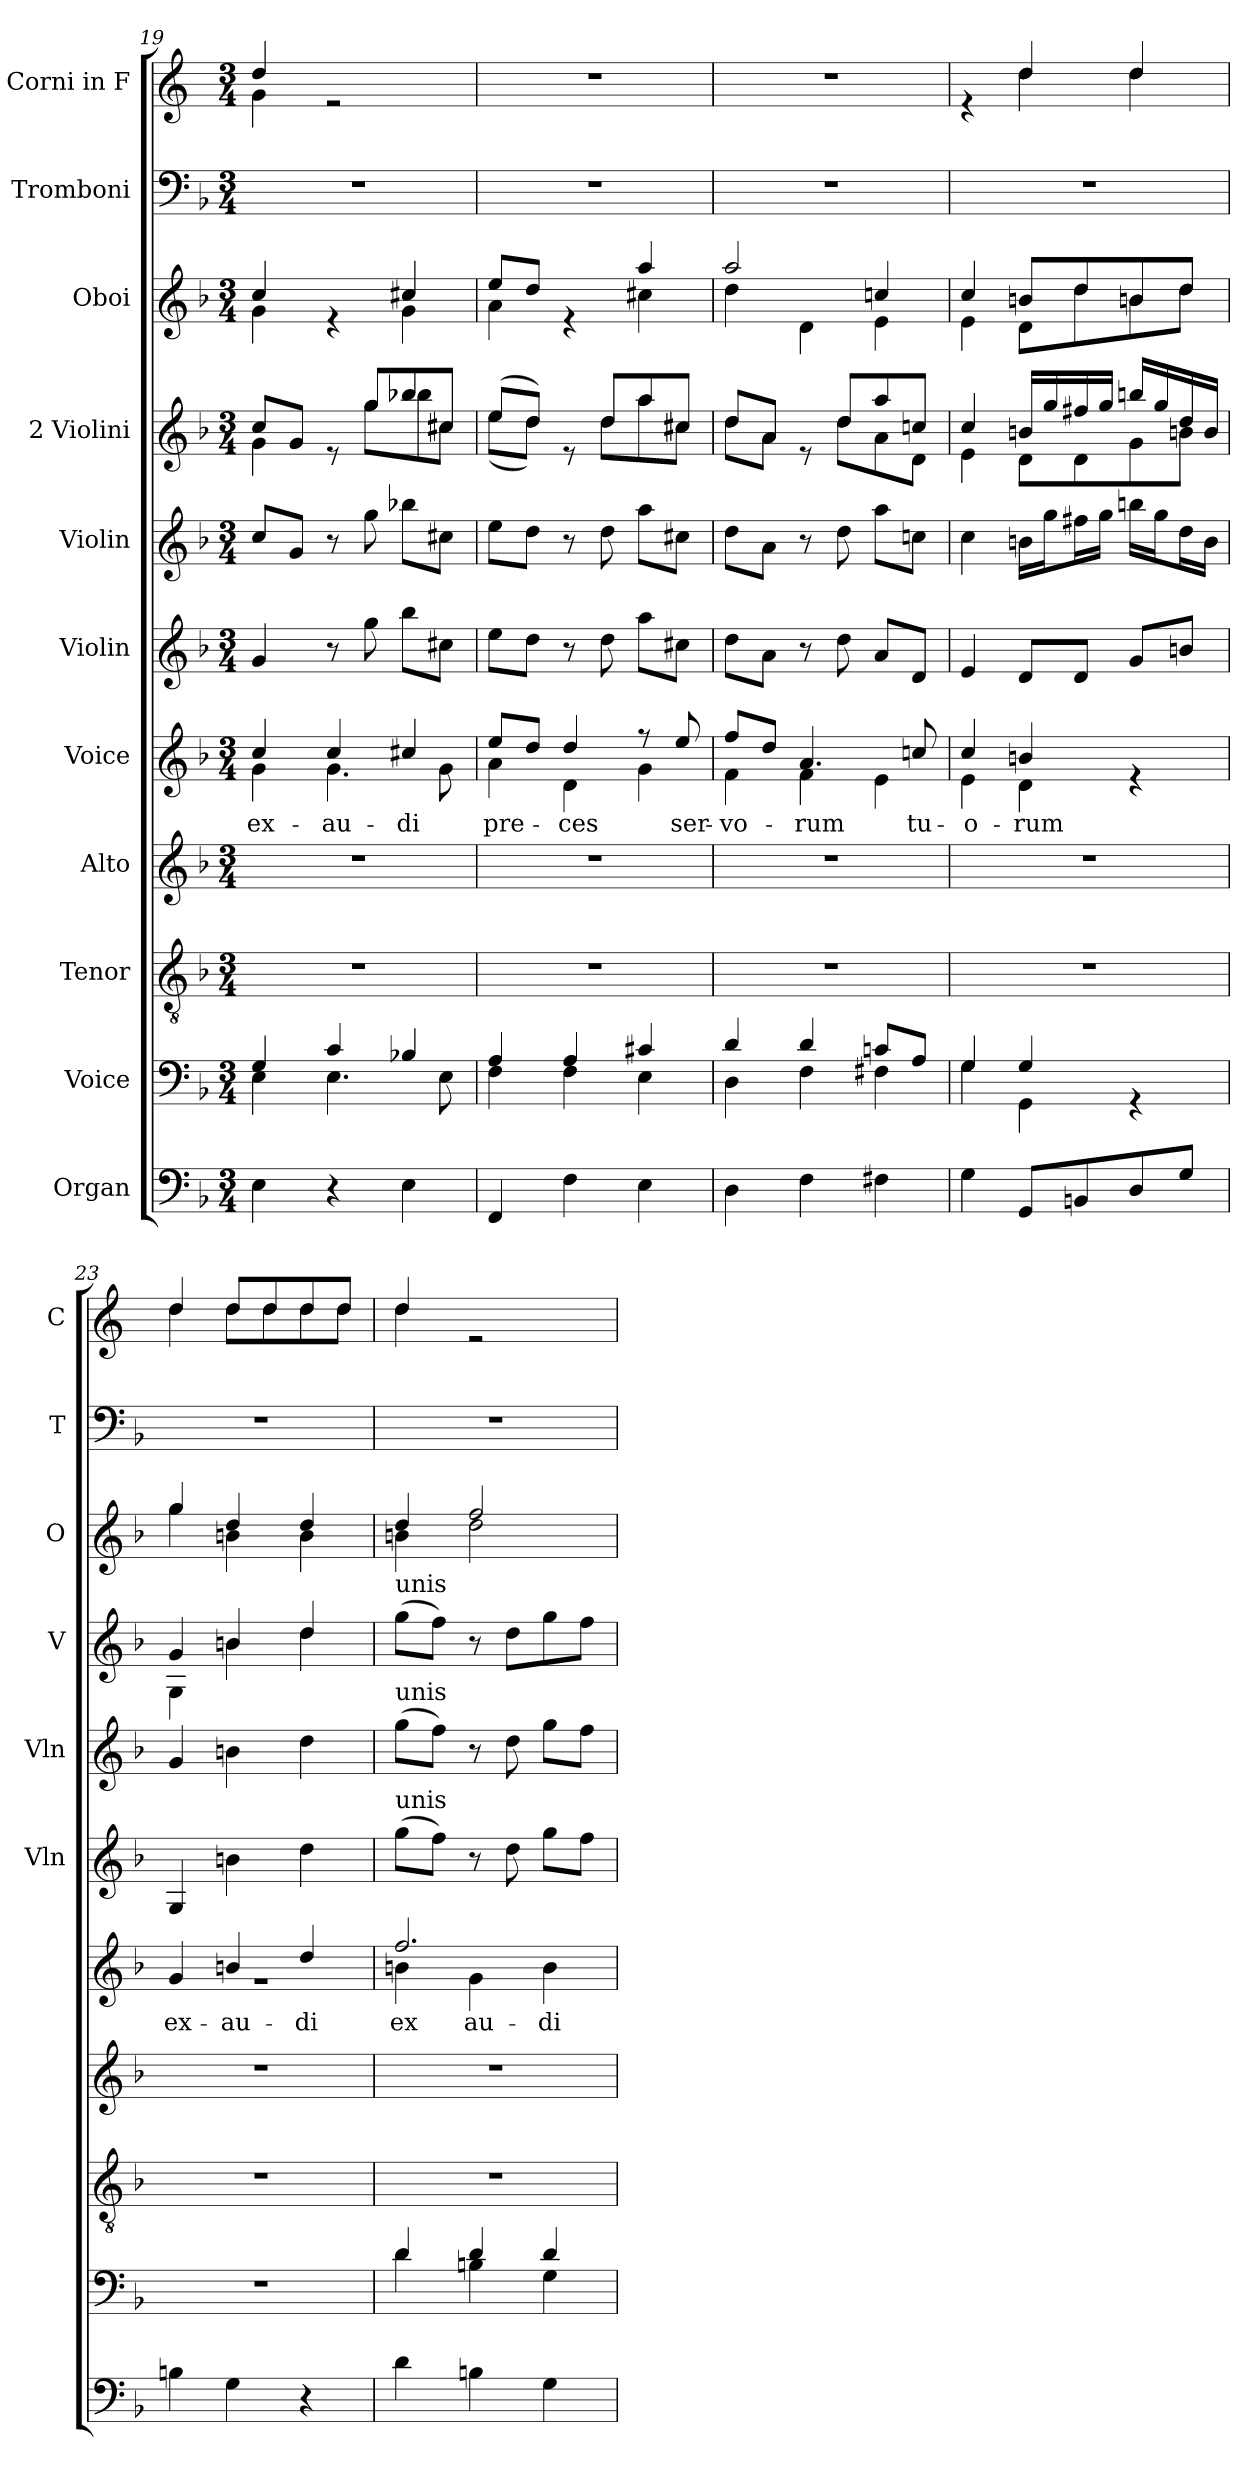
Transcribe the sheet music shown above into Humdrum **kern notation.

**kern	**kern	**kern	**kern	**kern	**text	**kern	**kern	**kern	**kern	**kern	**kern
*part11	*part10	*part9	*part8	*part7	*part7	*part6	*part5	*part4	*part3	*part2	*part1
*staff11	*staff10	*staff9	*staff8	*staff7	*staff7	*staff6	*staff5	*staff4	*staff3	*staff2	*staff1
*I"Organ	*I"Voice	*I"Tenor	*I"Alto	*I"Voice	*	*I"Violin	*I"Violin	*I"2 Violini	*I"Oboi	*I"Tromboni	*I"Corni in F
*	*	*	*	*	*	*I'Vln	*I'Vln	*I'V	*I'O	*I'T	*I'C
*clefF4	*clefF4	*clefGv2	*clefG2	*clefG2	*	*clefG2	*clefG2	*clefG2	*clefG2	*clefF4	*clefG2
*	*	*	*	*	*	*	*	*	*	*	*ITrd4c7
*k[b-]	*k[b-]	*k[b-]	*k[b-]	*k[b-]	*	*k[b-]	*k[b-]	*k[b-]	*k[b-]	*k[b-]	*k[b-]
*M3/4	*M3/4	*M3/4	*M3/4	*M3/4	*	*M3/4	*M3/4	*M3/4	*M3/4	*M3/4	*M3/4
=19	=19	=19	=19	=19	=19	=19	=19	=19	=19	=19	=19
*	*^	*	*	*	*	*	*	*	*	*	*
!	!	!	!	!	!	!LO:LY:b	!	!	!	!	!	!
*	*	*	*	*	*^	*	*	*	*^	*^	*	*^
4E\	4G/	4E\	2.r	2.r	4cc/	4g\	ex-	4g/	8cc/L	8cc/L	4g\	4cc/	4g\	2.r	4g/	4c\
.	.	.	.	.	.	.	.	.	8g/J	8g/J	.	.	.	.	.	.
!	!	!	!	!	!	!	!LO:LY:b	!	!	!	!	!	!	!	!	!
4r	4c/	4.E\	.	.	4cc/	4.g\	-au-	8r	8r	8re	8ryy	4re	4ryy	.	2re	2ryy
.	.	.	.	.	.	.	.	8gg\	8gg\	8gg/L	8gg\L	.	.	.	.	.
!	!	!	!	!	!	!	!LO:LY:b	!	!	!	!	!	!	!	!	!
4E\	4B-X/	.	.	.	4cc#X/	.	-di	8bb-\L	8bb-X\L	8bb-X/	8bb-\	4cc#X/	4g\	.	.	.
.	.	8E\	.	.	.	8g\	.	8cc#X\J	8cc#X\J	8cc#X/J	8cc#\J	.	.	.	.	.
*	*	*	*	*	*	*	*	*	*	*	*	*	*	*	*v	*v
=20	=20	=20	=20	=20	=20	=20	=20	=20	=20	=20	=20	=20	=20	=20	=20
!	!	!	!	!	!	!	!LO:LY:b	!	!	!	!	!	!	!	!
4FF/	4A/	4F\	2.r	2.r	8ee/L	4a\	pre-	8ee\L	8ee\L	(8ee/L	(8ee\L	8ee/L	4a\	2.r	2.r
.	.	.	.	.	8dd/J	.	.	8dd\J	8dd\J	8dd/J)	8dd\J)	8dd/J	.	.	.
!	!	!	!	!	!	!	!LO:LY:b	!	!	!	!	!	!	!	!
4F\	4A/	4F\	.	.	4dd/	4d\	-ces	8r	8r	8re	8ryy	4re	4ryy	.	.
.	.	.	.	.	.	.	.	8dd\	8dd\	8dd/L	8dd\L	.	.	.	.
4E\	4c#X/	4E\	.	.	8r	4g\	.	8aa\L	8aa\L	8aa/	8aa\	4aa/	4cc#X\	.	.
!	!	!	!	!	!	!	!LO:LY:b	!	!	!	!	!	!	!	!
.	.	.	.	.	8ee/	.	ser-	8cc#X\J	8cc#X\J	8cc#X/J	8cc#\J	.	.	.	.
=21	=21	=21	=21	=21	=21	=21	=21	=21	=21	=21	=21	=21	=21	=21	=21
!	!	!	!	!	!	!	!LO:LY:b	!	!	!	!	!	!	!	!
4D\	4d/	4D\	2.r	2.r	8ff/L	4f\	-vo-	8dd\L	8dd\L	8dd/L	8dd\L	2aa/	4dd\	2.r	2.r
.	.	.	.	.	8dd/J	.	.	8a\J	8a\J	8a/J	8a\J	.	.	.	.
!	!	!	!	!	!	!	!LO:LY:b	!	!	!	!	!	!	!	!
4F\	4d/	4F\	.	.	4.a/	4f\	-rum	8r	8r	8re	8ryy	.	4d\	.	.
.	.	.	.	.	.	.	.	8dd\	8dd\	8dd/L	8dd\L	.	.	.	.
4F#X\	8cn/L	4F#X\	.	.	.	4e\	.	8a/L	8aa\L	8aa/	8a\	4ccn/	4e\	.	.
!	!	!	!	!	!	!	!LO:LY:b	!	!	!	!	!	!	!	!
.	8A/J	.	.	.	8ccn/	.	tu-	8d/J	8ccn\J	8ccn/J	8d\J	.	.	.	.
=22	=22	=22	=22	=22	=22	=22	=22	=22	=22	=22	=22	=22	=22	=22	=22
!	!	!	!	!	!	!	!LO:LY:b	!	!	!	!	!	!	!	!
*	*	*	*	*	*	*	*	*	*	*	*	*	*	*	*^
4G\	4G/	4G\	2.r	2.r	4cc/	4e\	-o-	4e/	4cc\	4cc/	4e\	4cc/	4e\	2.r	4re	4ryy
!	!	!	!	!	!	!	!LO:LY:b	!	!	!	!	!	!	!	!	!
8GG/L	4G/	4GG\	.	.	4bn/	4d\	-rum	8d/L	16bn\LL	16bn/LL	8d\L	8bn/L	8d\L	.	4g/	4g\
.	.	.	.	.	.	.	.	.	16gg\J	16gg/	.	.	.	.	.	.
8BBn/	.	.	.	.	.	.	.	8d/J	16ff#X\L	16ff#X/	8d\	8dd/	8dd\	.	.	.
.	.	.	.	.	.	.	.	.	16gg\JJ	16gg/JJ	.	.	.	.	.	.
8D/	4rGG	4ryy	.	.	4re	4ryy	.	8g/L	16bbn\LL	16bbn/LL	8g\	8b/	8bn\	.	4g/	4g\
.	.	.	.	.	.	.	.	.	16gg\J	16gg/	.	.	.	.	.	.
8G/J	.	.	.	.	.	.	.	8bn/J	16dd\L	16dd/	8bn\J	8dd/J	8dd\J	.	.	.
.	.	.	.	.	.	.	.	.	16b\JJ	16b/JJ	.	.	.	.	.	.
*	*v	*v	*	*	*	*	*	*	*	*	*	*	*	*	*	*
=23	=23	=23	=23	=23	=23	=23	=23	=23	=23	=23	=23	=23	=23	=23	=23
!	!	!	!	!	!	!LO:LY:b	!	!	!	!	!	!	!	!	!
4Bn\	2.r	2.r	2.r	4g/	2.rg	ex-	4G/	4g/	4g/	4G\	4gg/	4gg\	2.r	4g/	4g\
!	!	!	!	!	!	!LO:LY:b	!	!	!	!	!	!	!	!	!
4G\	.	.	.	4bn/	.	-au-	4bn\	4bn\	4bn/	4b\	4dd/	4bn\	.	8g/L	8g\L
.	.	.	.	.	.	.	.	.	.	.	.	.	.	8g/	8g\
!	!	!	!	!	!	!LO:LY:b	!	!	!	!	!	!	!	!	!
4r	.	.	.	4dd/	.	-di	4dd\	4dd\	4dd/	4dd\	4dd/	4b\	.	8g/	8g\
.	.	.	.	.	.	.	.	.	.	.	.	.	.	8g/J	8g\J
*	*	*	*	*	*	*	*	*	*v	*v	*	*	*	*	*
!!LO:LB:g=z	!!
=24	=24	=24	=24	=24	=24	=24	=24	=24	=24	=24	=24	=24	=24	=24
*	*^	*	*	*	*	*	*	*	*	*	*	*	*	*
!	!	!	!	!	!	!	!	!	!	!LO:TX:a:t=unis	!	!	!	!	!
!	!	!	!	!	!	!	!	!	!LO:TX:a:t=unis	!	!	!	!	!	!
!	!	!	!	!	!	!	!	!LO:TX:a:t=unis	!	!	!	!	!	!	!
!	!	!	!	!	!	!	!LO:LY:b	!	!	!	!	!	!	!	!
!	!	!	!	!	!	!	!LO:LY:b	!	!	!	!	!	!	!	!
4d\	4d/	4d\	2.r	2.r	2.ff/	4bn\	ex-	(8gg\L	(8gg\L	(8gg\L	4dd/	4bn\	2.r	4g/	4g\
.	.	.	.	.	.	.	.	8ff\J)	8ff\J)	8ff\J)	.	.	.	.	.
!	!	!	!	!	!	!	!LO:LY:b	!	!	!	!	!	!	!	!
4Bn\	4d/	4Bn\	.	.	.	4g\	-au-	8r	8r	8r	2ff/	2dd\	.	2re	2ryy
.	.	.	.	.	.	.	.	8dd\	8dd\	8dd\L	.	.	.	.	.
!	!	!	!	!	!	!	!LO:LY:b	!	!	!	!	!	!	!	!
4G\	4d/	4G\	.	.	.	4b\	-di	8gg\L	8gg\L	8gg\	.	.	.	.	.
.	.	.	.	.	.	.	.	8ff\J	8ff\J	8ff\J	.	.	.	.	.
*	*v	*v	*	*	*v	*v	*	*	*	*	*v	*v	*	*v	*v
=	=	=	=	=	=	=	=	=	=	=	=
*-	*-	*-	*-	*-	*-	*-	*-	*-	*-	*-	*-
